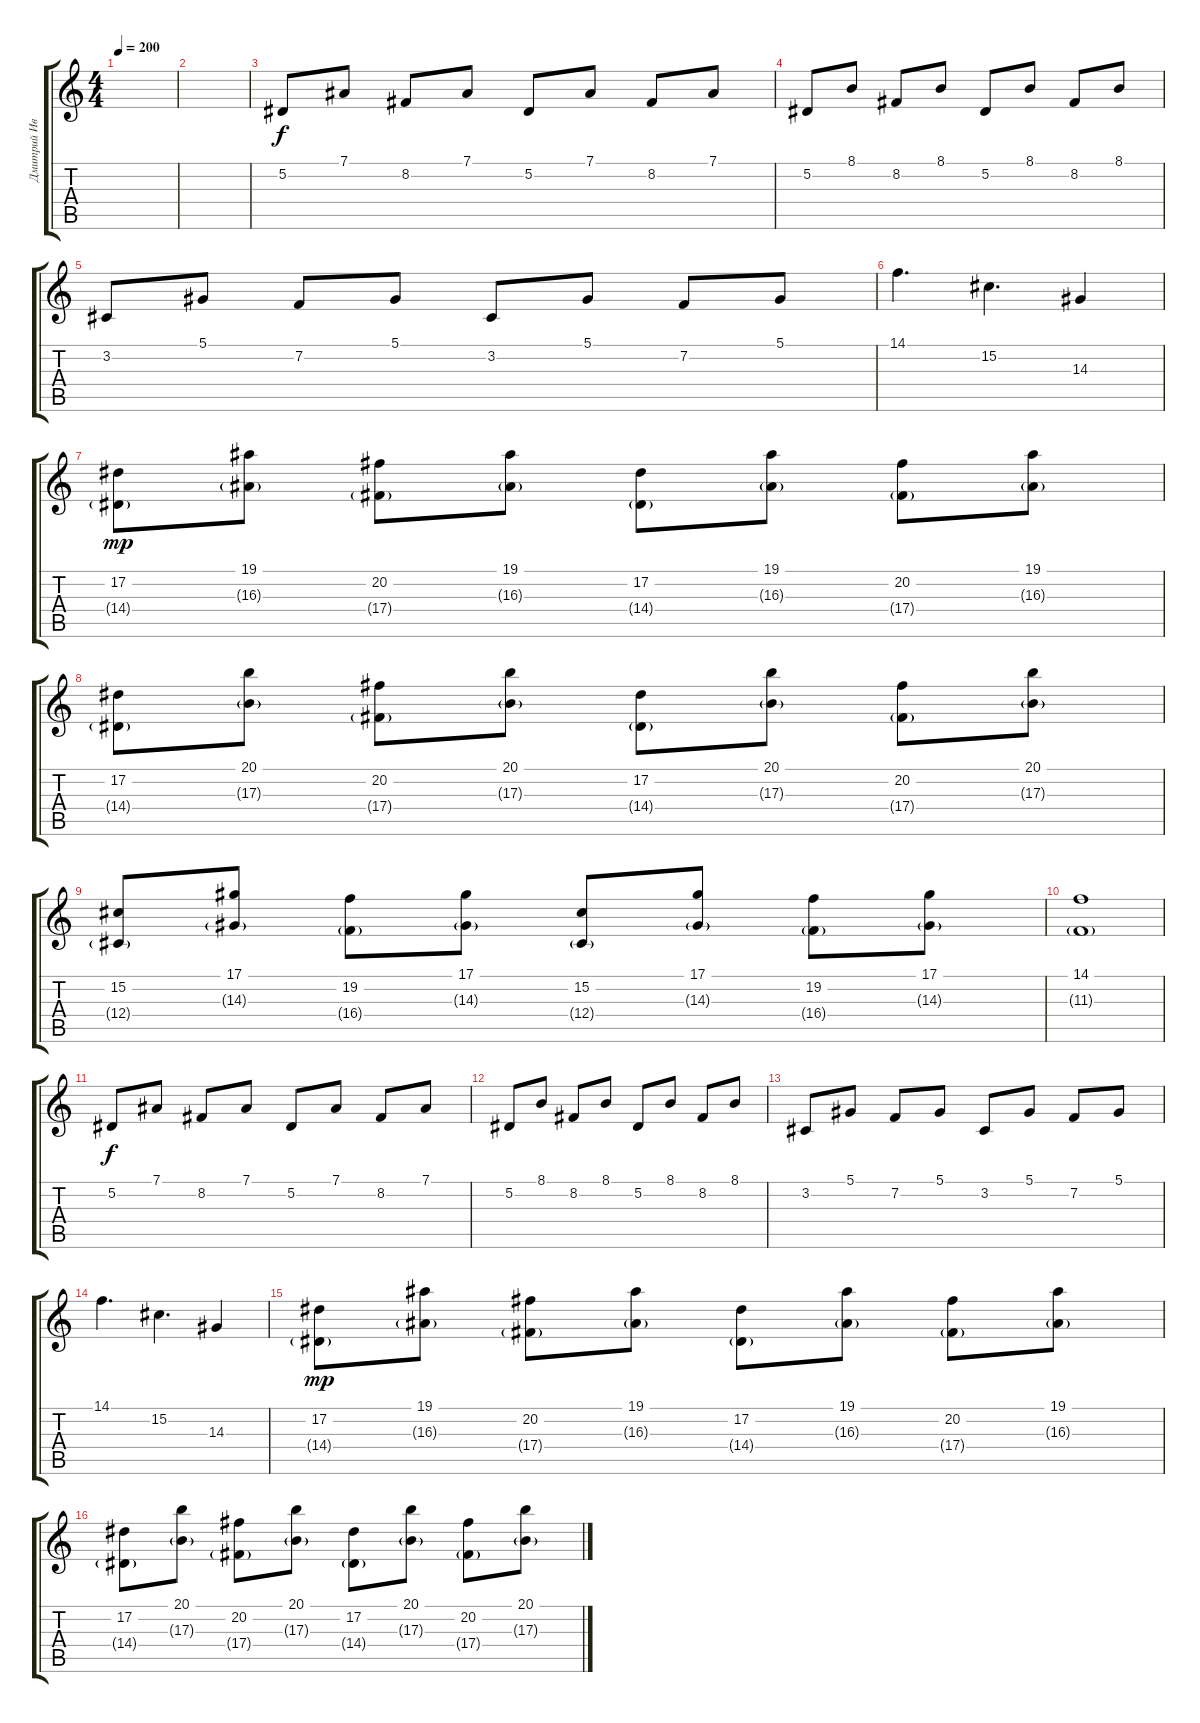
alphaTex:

\track ("Дмитрий Иванов" "Дмитрий Ив") {instrument musicbox}
\staff {score tabs}
\tuning (Eb4 Bb3 Gb3 Db3 Ab2 Eb2) {hide}
\ts (4 4)
\tempo 200
\clef g2
\ks c
|
|
5.2.8 7.1.8 8.2.8 7.1.8 5.2.8 7.1.8 8.2.8 7.1.8 |
5.2.8 8.1.8 8.2.8 8.1.8 5.2.8 8.1.8 8.2.8 8.1.8 |
3.2.8 5.1.8 7.2.8 5.1.8 3.2.8 5.1.8 7.2.8 5.1.8 |
14.1.4{d} 15.2.4{d} 14.3.4 |
(17.2 14.4{g}).8{dy mp volume 11 instrument pizzicatostrings} (19.1 16.3{g}).8 (20.2 17.4{g}).8 (19.1 16.3{g}).8 (17.2 14.4{g}).8 (19.1 16.3{g}).8 (20.2 17.4{g}).8 (19.1 16.3{g}).8 |
(17.2 14.4{g}).8 (20.1 17.3{g}).8 (20.2 17.4{g}).8 (20.1 17.3{g}).8 (17.2 14.4{g}).8 (20.1 17.3{g}).8 (20.2 17.4{g}).8 (20.1 17.3{g}).8 |
(15.2 12.4{g}).8 (17.1 14.3{g}).8 (19.2 16.4{g}).8 (17.1 14.3{g}).8 (15.2 12.4{g}).8 (17.1 14.3{g}).8 (19.2 16.4{g}).8 (17.1 14.3{g}).8 |
(14.1 11.3{g}).1 |
5.2.8{dy f volume 13 instrument musicbox} 7.1.8 8.2.8 7.1.8 5.2.8 7.1.8 8.2.8 7.1.8 |
5.2.8 8.1.8 8.2.8 8.1.8 5.2.8 8.1.8 8.2.8 8.1.8 |
3.2.8 5.1.8 7.2.8 5.1.8 3.2.8 5.1.8 7.2.8 5.1.8 |
14.1.4{d} 15.2.4{d} 14.3.4 |
(17.2 14.4{g}).8{dy mp volume 11 instrument pizzicatostrings} (19.1 16.3{g}).8 (20.2 17.4{g}).8 (19.1 16.3{g}).8 (17.2 14.4{g}).8 (19.1 16.3{g}).8 (20.2 17.4{g}).8 (19.1 16.3{g}).8 |
(17.2 14.4{g}).8 (20.1 17.3{g}).8 (20.2 17.4{g}).8 (20.1 17.3{g}).8 (17.2 14.4{g}).8 (20.1 17.3{g}).8 (20.2 17.4{g}).8 (20.1 17.3{g}).8
